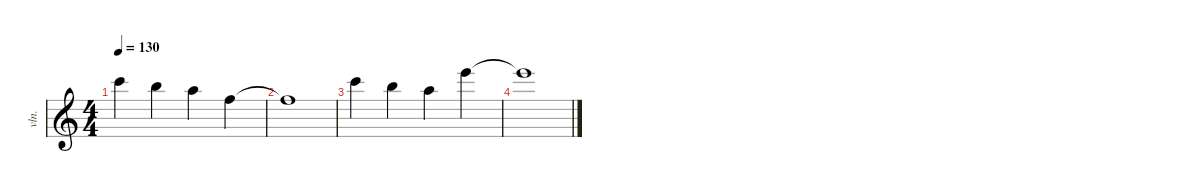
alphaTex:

\defaultSystemsLayout 4
\hideDynamics
\bracketExtendMode nobrackets
\otherSystemsTrackNameOrientation horizontal
\track ("Strings 2" "vln.") {defaultSystemsLayout 16 instrument stringensemble1}
\staff {score}
\tuning (E4 B3 G3 D3 A2 E2)
\ts (4 4)
\tempo 130
\clef g2
\ks c
20.1.4{dy f beam Down} 19.1.4{beam Down} 17.1.4{beam Down} 13.1.4{beam Down} |
13.1{t}.1{beam Down} |
20.1.4{beam Down} 19.1.4{beam Down} 17.1.4{beam Down} 24.1.4{beam Down} |
24.1{t}.1{beam Down}
